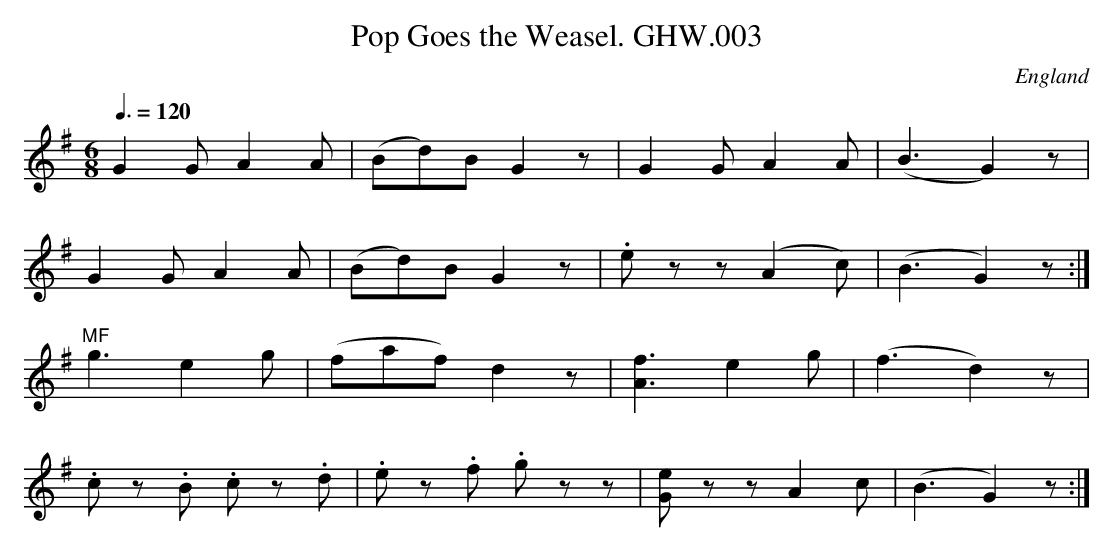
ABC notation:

X:1
T:Pop Goes the Weasel. GHW.003
M:6/8
L:1/8
Q:3/8=120
O:England
K:G
G2G A2A|(Bd)B G2z|G2G A2A|(B3 G2) z|!
G2G A2A|(Bd)B G2z|.e zz (A2c)|(B3 G2) z:|!
"^MF"g3 e2g|(faf) d2 z|[f3A3] e2 g|(f3 d2)z|!
.c z .B .c z .d|.e z .f .g zz|[eG] z z A2 c|(B3G2) z:|
